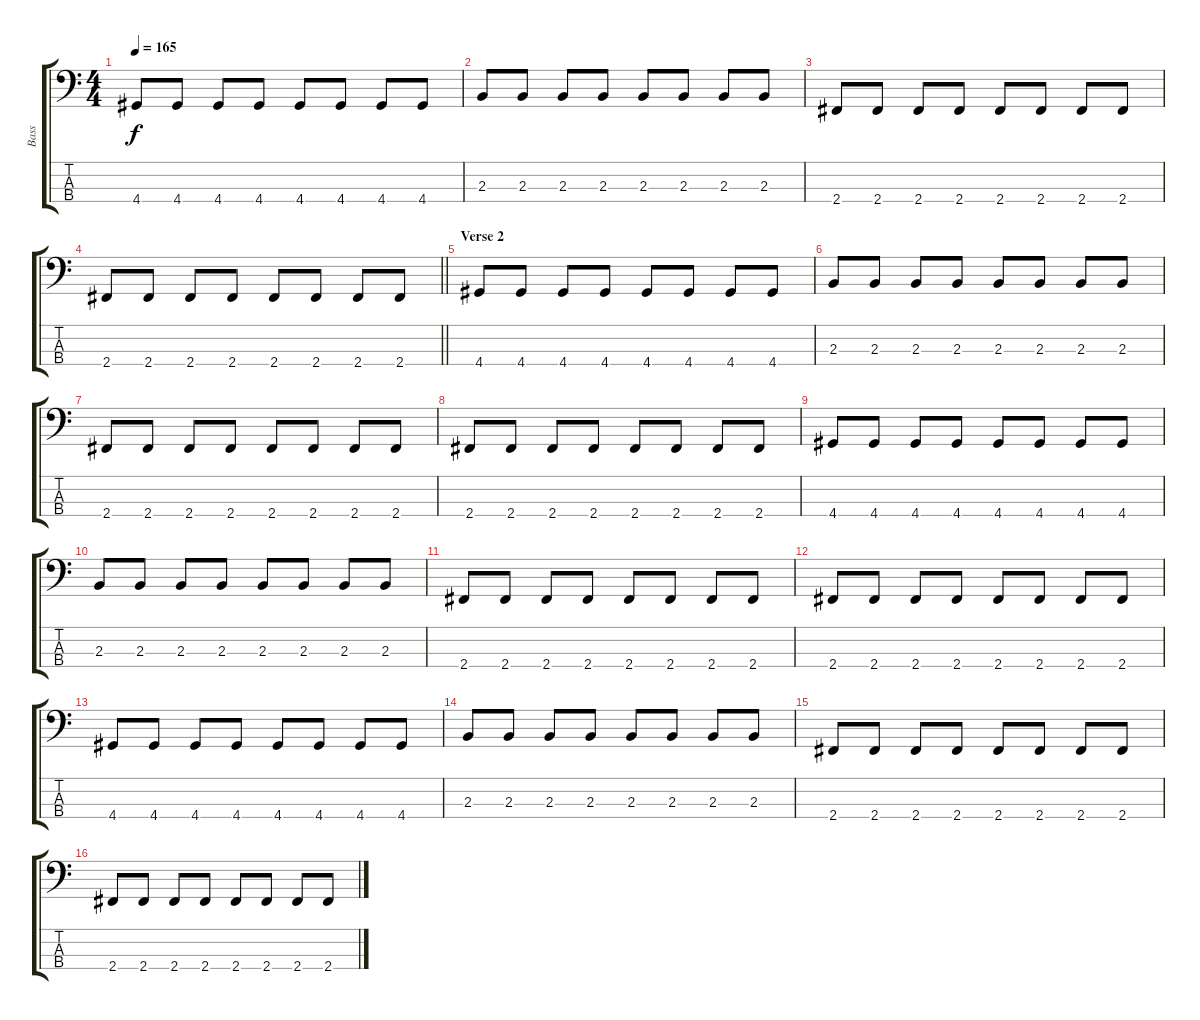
\track ("Bass" "Bass") {instrument electricbasspick}
\staff {score tabs}
\tuning (G2 D2 A1 E1) {hide}
\ts (4 4)
\tempo 165
\clef f4
\ks c
4.4.8{dy f} 4.4.8 4.4.8 4.4.8 4.4.8 4.4.8 4.4.8 4.4.8 |
2.3.8 2.3.8 2.3.8 2.3.8 2.3.8 2.3.8 2.3.8 2.3.8 |
2.4.8 2.4.8 2.4.8 2.4.8 2.4.8 2.4.8 2.4.8 2.4.8 |
\barLineRight lightlight
2.4.8 2.4.8 2.4.8 2.4.8 2.4.8 2.4.8 2.4.8 2.4.8 |
\section ("" "Verse 2")
4.4.8 4.4.8 4.4.8 4.4.8 4.4.8 4.4.8 4.4.8 4.4.8 |
2.3.8 2.3.8 2.3.8 2.3.8 2.3.8 2.3.8 2.3.8 2.3.8 |
2.4.8 2.4.8 2.4.8 2.4.8 2.4.8 2.4.8 2.4.8 2.4.8 |
2.4.8 2.4.8 2.4.8 2.4.8 2.4.8 2.4.8 2.4.8 2.4.8 |
4.4.8 4.4.8 4.4.8 4.4.8 4.4.8 4.4.8 4.4.8 4.4.8 |
2.3.8 2.3.8 2.3.8 2.3.8 2.3.8 2.3.8 2.3.8 2.3.8 |
2.4.8 2.4.8 2.4.8 2.4.8 2.4.8 2.4.8 2.4.8 2.4.8 |
2.4.8 2.4.8 2.4.8 2.4.8 2.4.8 2.4.8 2.4.8 2.4.8 |
4.4.8 4.4.8 4.4.8 4.4.8 4.4.8 4.4.8 4.4.8 4.4.8 |
2.3.8 2.3.8 2.3.8 2.3.8 2.3.8 2.3.8 2.3.8 2.3.8 |
2.4.8 2.4.8 2.4.8 2.4.8 2.4.8 2.4.8 2.4.8 2.4.8 |
2.4.8 2.4.8 2.4.8 2.4.8 2.4.8 2.4.8 2.4.8 2.4.8
